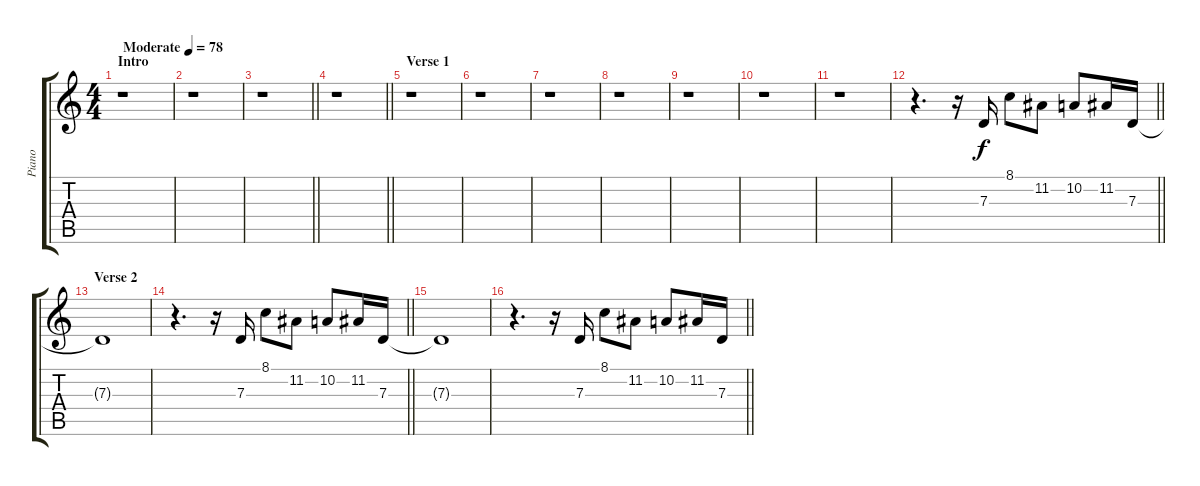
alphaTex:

\track ("Piano" "Piano") {instrument acousticgrandpiano}
\staff {score tabs}
\tuning (E4 B3 G3 D3 A2 E2) {hide}
\ts (4 4)
\section ("" "Intro")
\tempo (78 "Moderate")
\clef g2
\ks c
r.1{dy f instrument acousticgrandpiano} |
r.1 |
\barLineRight lightlight
r.1 |
\barLineRight lightlight
r.1 |
\section ("" "Verse 1")
r.1 |
r.1 |
r.1 |
r.1 |
r.1 |
r.1 |
r.1 |
\barLineRight lightlight
r.4{d} r.16 7.3.16 8.1.8 11.2.8 10.2.8 11.2.16 7.3.16 |
\section ("" "Verse 2")
7.3{t}.1 |
\barLineRight lightlight
r.4{d} r.16 7.3.16 8.1.8 11.2.8 10.2.8 11.2.16 7.3.16 |
7.3{t}.1 |
\barLineRight lightlight
r.4{d} r.16 7.3.16 8.1.8 11.2.8 10.2.8 11.2.16 7.3.16
